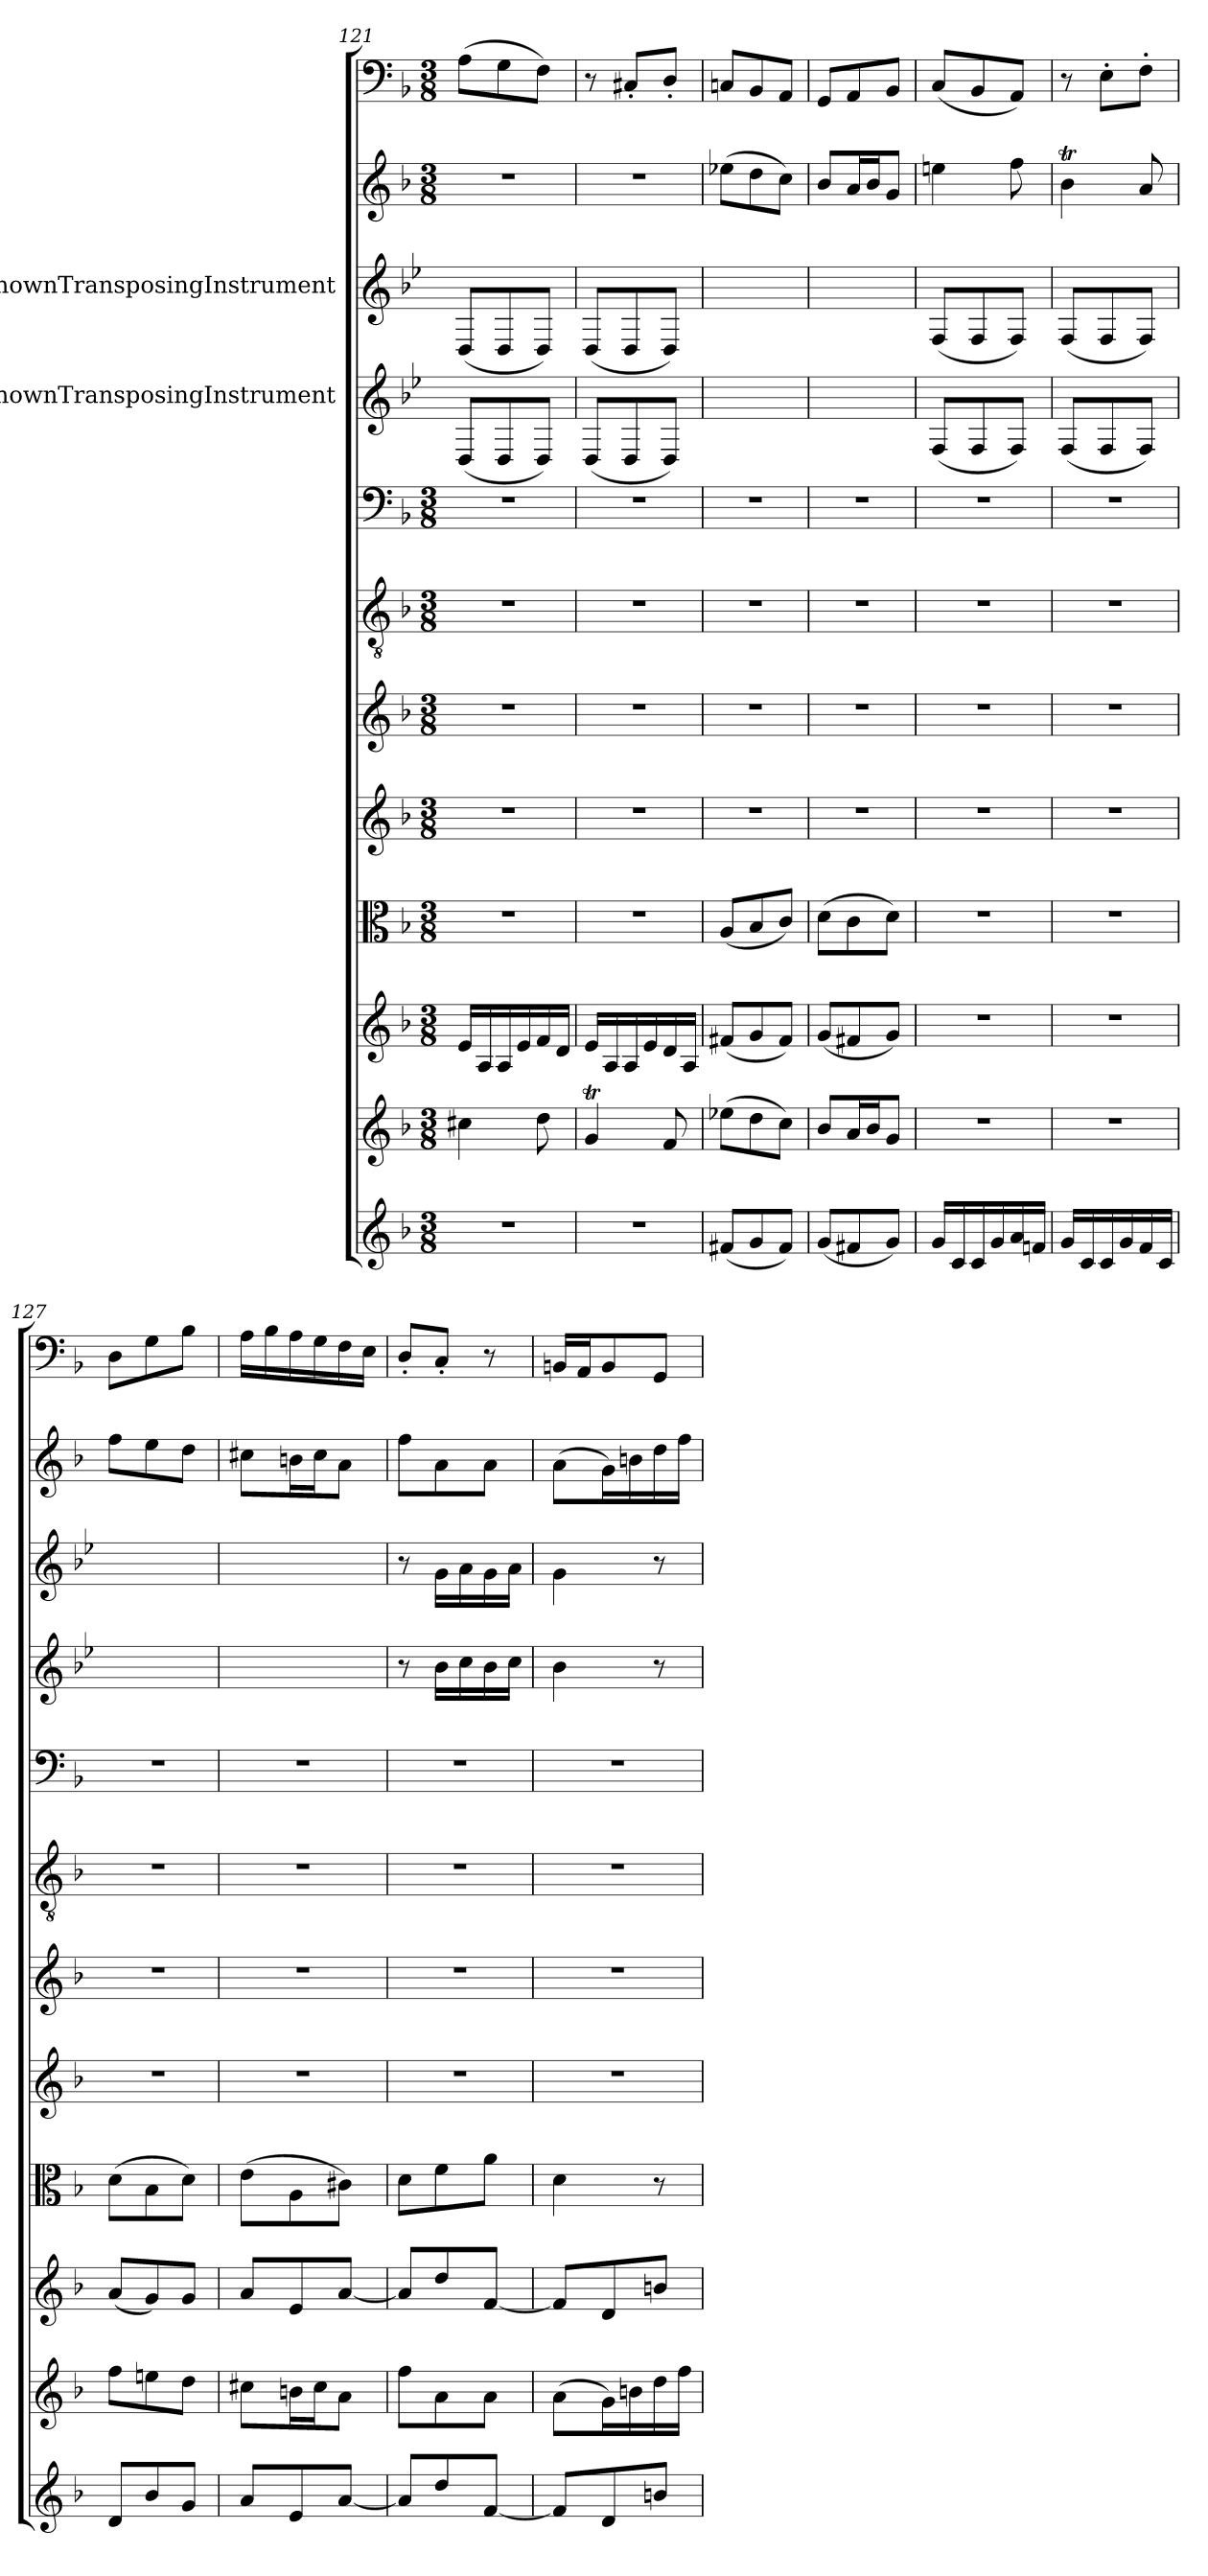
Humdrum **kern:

**kern	**kern	**kern	**kern	**kern	**kern	**kern	**kern	**kern	**kern	**kern	**kern
*part12	*part11	*part10	*part9	*part8	*part7	*part6	*part5	*part4	*part3	*part2	*part1
*staff12	*staff11	*staff10	*staff9	*staff8	*staff7	*staff6	*staff5	*staff4	*staff3	*staff2	*staff1
*	*	*	*	*	*	*	*	*I"UnknownTransposingInstrument	*I"UnknownTransposingInstrument	*	*
*clefG2	*clefG2	*clefG2	*clefC3	*clefG2	*clefG2	*clefGv2	*clefF4	*clefG2	*clefG2	*clefG2	*clefF4
*	*	*	*	*	*	*	*	*ITrd-4c-7	*ITrd-4c-7	*	*
*k[b-]	*k[b-]	*k[b-]	*k[b-]	*k[b-]	*k[b-]	*k[b-]	*k[b-]	*k[b-]	*k[b-]	*k[b-]	*k[b-]
*F:	*F:	*F:	*F:	*F:	*F:	*F:	*F:	*	*	*F:	*F:
*M3/8	*M3/8	*M3/8	*M3/8	*M3/8	*M3/8	*M3/8	*M3/8	*	*	*M3/8	*M3/8
=121	=121	=121	=121	=121	=121	=121	=121	=121	=121	=121	=121
4.r	4cc#X\	16e/LL	4.r	4.r	4.r	4.r	4.r	(8A/L	(8A/L	4.r	(8A\L
.	.	16A/	.	.	.	.	.	.	.	.	.
.	.	16A/	.	.	.	.	.	8A/	8A/	.	8G\
.	.	16e/	.	.	.	.	.	.	.	.	.
.	8dd\	16f/	.	.	.	.	.	8A/J)	8A/J)	.	8F\J)
.	.	16d/JJ	.	.	.	.	.	.	.	.	.
=122	=122	=122	=122	=122	=122	=122	=122	=122	=122	=122	=122
4.r	4gT/	16e/LL	4.r	4.r	4.r	4.r	4.r	(8A/L	(8A/L	4.r	8r
.	.	16A/	.	.	.	.	.	.	.	.	.
.	.	16A/	.	.	.	.	.	8A/	8A/	.	8C#X'/L
.	.	16e/	.	.	.	.	.	.	.	.	.
.	8f/	16d/	.	.	.	.	.	8A/J)	8A/J)	.	8D'/J
.	.	16A/JJ	.	.	.	.	.	.	.	.	.
=123	=123	=123	=123	=123	=123	=123	=123	=123	=123	=123	=123
(8f#X/L	(8ee-X\L	(8f#X/L	(8A/L	4.r	4.r	4.r	4.r	4.r	4.r	(8ee-X\L	8Cn/L
8g/	8dd\	8g/	8B-/	.	.	.	.	.	.	8dd\	8BB-/
8f#/J)	8cc\J)	8f#/J)	8c/J)	.	.	.	.	.	.	8cc\J)	8AA/J
=124	=124	=124	=124	=124	=124	=124	=124	=124	=124	=124	=124
(8g/L	8b-/L	(8g/L	(8d\L	4.r	4.r	4.r	4.r	4.r	4.r	8b-/L	8GG/L
8f#X/	16a/L	8f#X/	8c\	.	.	.	.	.	.	16a/L	8AA/
.	16b-/J	.	.	.	.	.	.	.	.	16b-/J	.
8g/J)	8g/J	8g/J)	8d\J)	.	.	.	.	.	.	8g/J	8BB-/J
=125	=125	=125	=125	=125	=125	=125	=125	=125	=125	=125	=125
16g/LL	4.r	4.r	4.r	4.r	4.r	4.r	4.r	(8c/L	(8c/L	4een\	(8C/L
16c/	.	.	.	.	.	.	.	.	.	.	.
16c/	.	.	.	.	.	.	.	8c/	8c/	.	8BB-/
16g/	.	.	.	.	.	.	.	.	.	.	.
16a/	.	.	.	.	.	.	.	8c/J)	8c/J)	8ff\	8AA/J)
16fn/JJ	.	.	.	.	.	.	.	.	.	.	.
=126	=126	=126	=126	=126	=126	=126	=126	=126	=126	=126	=126
16g/LL	4.r	4.r	4.r	4.r	4.r	4.r	4.r	(8c/L	(8c/L	4b-T\	8r
16c/	.	.	.	.	.	.	.	.	.	.	.
16c/	.	.	.	.	.	.	.	8c/	8c/	.	8E'\L
16g/	.	.	.	.	.	.	.	.	.	.	.
16f/	.	.	.	.	.	.	.	8c/J)	8c/J)	8a/	8F'\J
16c/JJ	.	.	.	.	.	.	.	.	.	.	.
=127	=127	=127	=127	=127	=127	=127	=127	=127	=127	=127	=127
8d/L	8ff\L	(8a/L	(8d\L	4.r	4.r	4.r	4.r	4.r	4.r	8ff\L	8D\L
8b-/	8een\	8g/)	8B-\	.	.	.	.	.	.	8ee\	8G\
8g/J	8dd\J	8g/J	8d\J)	.	.	.	.	.	.	8dd\J	8B-\J
=128	=128	=128	=128	=128	=128	=128	=128	=128	=128	=128	=128
8a/L	8cc#X\L	8a/L	(8e\L	4.r	4.r	4.r	4.r	4.r	4.r	8cc#X\L	16A\LL
.	.	.	.	.	.	.	.	.	.	.	16B-\
8e/	16bn\L	8e/	8A\	.	.	.	.	.	.	16bn\L	16A\
.	16cc#\J	.	.	.	.	.	.	.	.	16cc#\J	16G\
[8a/J	8a\J	[8a/J	8c#X\J)	.	.	.	.	.	.	8a\J	16F\
.	.	.	.	.	.	.	.	.	.	.	16E\JJ
=129	=129	=129	=129	=129	=129	=129	=129	=129	=129	=129	=129
8a/L]	8ff\L	8a/L]	8d\L	4.r	4.r	4.r	4.r	8r	8r	8ff\L	8D'/L
8dd/	8a\	8dd/	8f\	.	.	.	.	16ff\LL	16dd\LL	8a\	8C'/J
.	.	.	.	.	.	.	.	16gg\	16ee\	.	.
[8f/J	8a\J	[8f/J	8a\J	.	.	.	.	16ff\	16dd\	8a\J	8r
.	.	.	.	.	.	.	.	16gg\JJ	16ee\JJ	.	.
=130	=130	=130	=130	=130	=130	=130	=130	=130	=130	=130	=130
8f/L]	(8a\L	8f/L]	4d\	4.r	4.r	4.r	4.r	4ff\	4dd\	(8a\L	16BBn/LL
.	.	.	.	.	.	.	.	.	.	.	16AA/J
8d/	16g\L)	8d/	.	.	.	.	.	.	.	16g\L)	8BB/
.	16bn\	.	.	.	.	.	.	.	.	16bn\	.
8bn/J	16dd\	8bn/J	8r	.	.	.	.	8r	8r	16dd\	8GG/J
.	16ff\JJ	.	.	.	.	.	.	.	.	16ff\JJ	.
=	=	=	=	=	=	=	=	=	=	=	=
*-	*-	*-	*-	*-	*-	*-	*-	*-	*-	*-	*-
